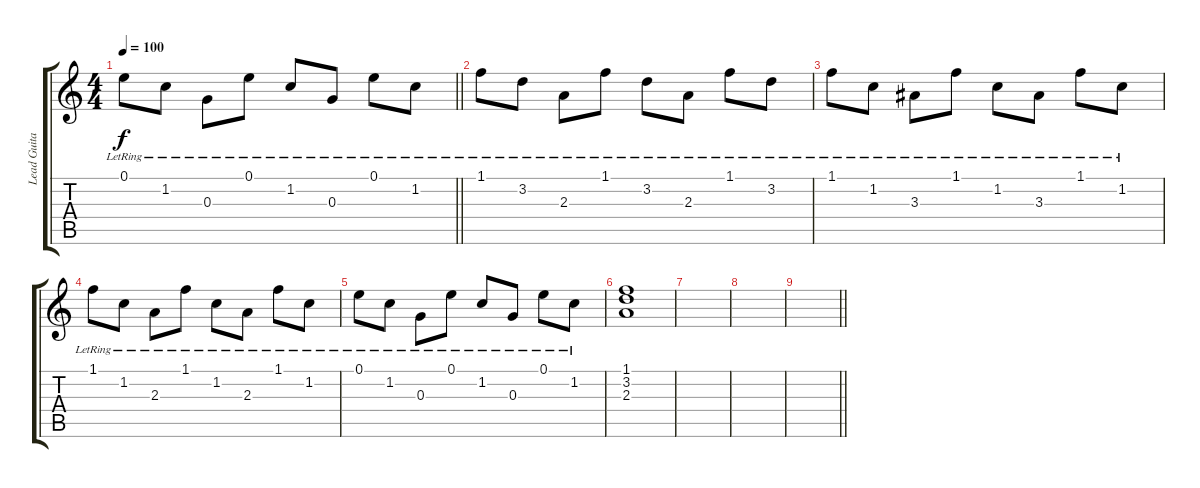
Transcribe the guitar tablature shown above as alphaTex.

\track ("Lead Guitar" "Lead Guita") {instrument acousticguitarsteel}
\staff {score tabs}
\tuning (E4 B3 G3 D3 A2 E2) {hide}
\ts (4 4)
\tempo 100
\clef g2
\barLineRight lightlight
\ks c
0.1{lr}.8{dy f} 1.2{lr}.8 0.3{lr}.8 0.1{lr}.8 1.2{lr}.8 0.3{lr}.8 0.1{lr}.8 1.2{lr}.8 |
1.1{lr}.8 3.2{lr}.8 2.3{lr}.8 1.1{lr}.8 3.2{lr}.8 2.3{lr}.8 1.1{lr}.8 3.2{lr}.8 |
1.1{lr}.8 1.2{lr}.8 3.3{lr}.8 1.1{lr}.8 1.2{lr}.8 3.3{lr}.8 1.1{lr}.8 1.2{lr}.8 |
1.1{lr}.8 1.2{lr}.8 2.3{lr}.8 1.1{lr}.8 1.2{lr}.8 2.3{lr}.8 1.1{lr}.8 1.2{lr}.8 |
0.1{lr}.8 1.2{lr}.8 0.3{lr}.8 0.1{lr}.8 1.2{lr}.8 0.3{lr}.8 0.1{lr}.8 1.2{lr}.8 |
(1.1 3.2 2.3).1 |
|
|
\barLineRight lightlight
